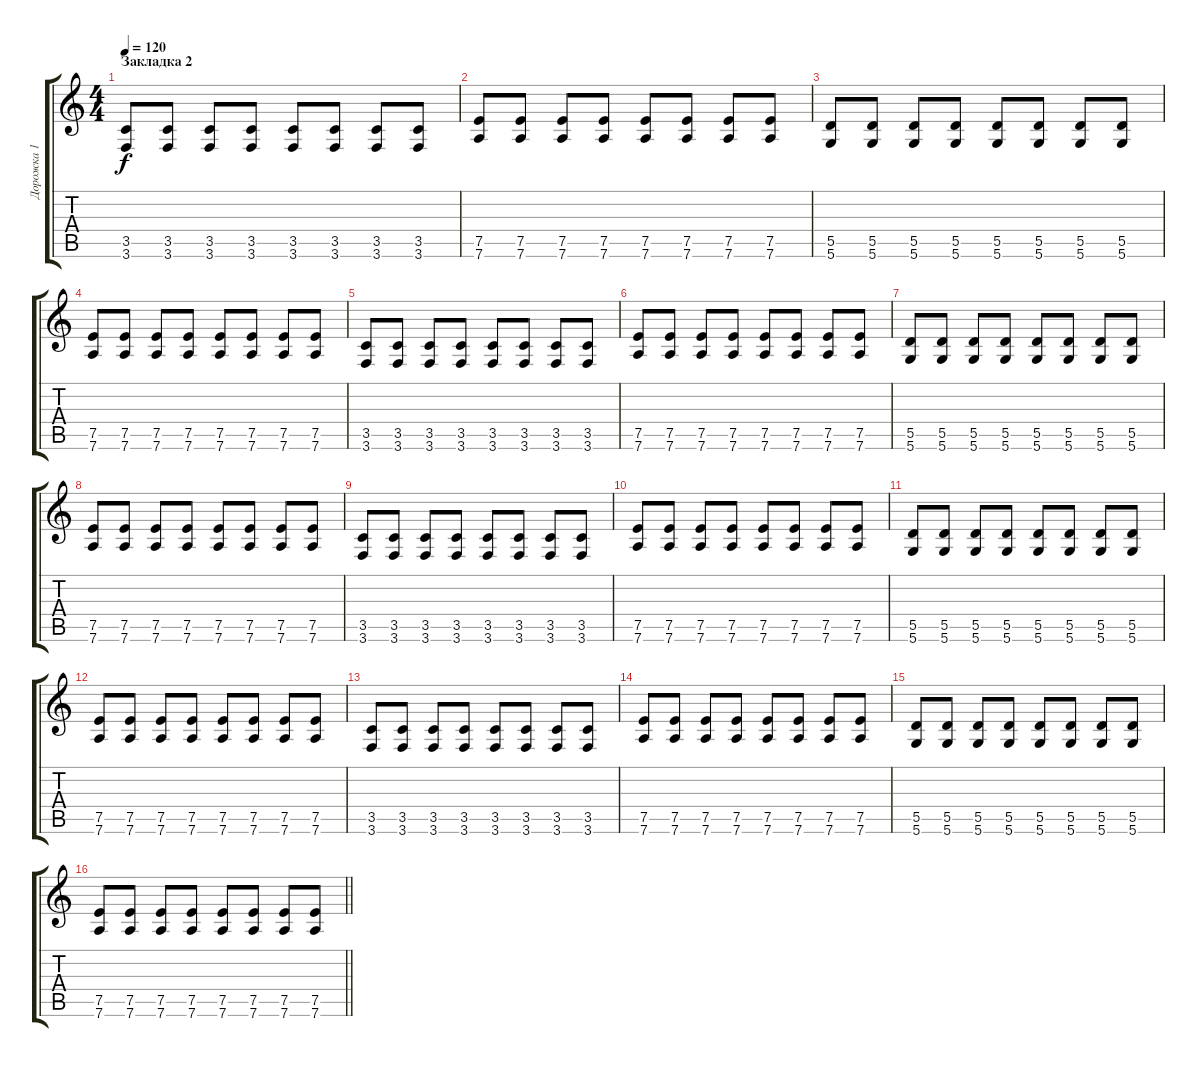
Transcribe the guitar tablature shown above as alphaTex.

\track ("Дорожка 1" "Дорожка 1") {instrument distortionguitar}
\staff {score tabs}
\tuning (E4 B3 G3 D3 A2 D2) {hide}
\ts (4 4)
\section ("" "Закладка 2")
\tempo 120
\clef g2
\ks c
(3.5 3.6).8{dy f} (3.5 3.6).8 (3.5 3.6).8 (3.5 3.6).8 (3.5 3.6).8 (3.5 3.6).8 (3.5 3.6).8 (3.5 3.6).8 |
(7.5 7.6).8 (7.5 7.6).8 (7.5 7.6).8 (7.5 7.6).8 (7.5 7.6).8 (7.5 7.6).8 (7.5 7.6).8 (7.5 7.6).8 |
(5.5 5.6).8 (5.5 5.6).8 (5.5 5.6).8 (5.5 5.6).8 (5.5 5.6).8 (5.5 5.6).8 (5.5 5.6).8 (5.5 5.6).8 |
(7.5 7.6).8 (7.5 7.6).8 (7.5 7.6).8 (7.5 7.6).8 (7.5 7.6).8 (7.5 7.6).8 (7.5 7.6).8 (7.5 7.6).8 |
(3.5 3.6).8 (3.5 3.6).8 (3.5 3.6).8 (3.5 3.6).8 (3.5 3.6).8 (3.5 3.6).8 (3.5 3.6).8 (3.5 3.6).8 |
(7.5 7.6).8 (7.5 7.6).8 (7.5 7.6).8 (7.5 7.6).8 (7.5 7.6).8 (7.5 7.6).8 (7.5 7.6).8 (7.5 7.6).8 |
(5.5 5.6).8 (5.5 5.6).8 (5.5 5.6).8 (5.5 5.6).8 (5.5 5.6).8 (5.5 5.6).8 (5.5 5.6).8 (5.5 5.6).8 |
(7.5 7.6).8 (7.5 7.6).8 (7.5 7.6).8 (7.5 7.6).8 (7.5 7.6).8 (7.5 7.6).8 (7.5 7.6).8 (7.5 7.6).8 |
(3.5 3.6).8 (3.5 3.6).8 (3.5 3.6).8 (3.5 3.6).8 (3.5 3.6).8 (3.5 3.6).8 (3.5 3.6).8 (3.5 3.6).8 |
(7.5 7.6).8 (7.5 7.6).8 (7.5 7.6).8 (7.5 7.6).8 (7.5 7.6).8 (7.5 7.6).8 (7.5 7.6).8 (7.5 7.6).8 |
(5.5 5.6).8 (5.5 5.6).8 (5.5 5.6).8 (5.5 5.6).8 (5.5 5.6).8 (5.5 5.6).8 (5.5 5.6).8 (5.5 5.6).8 |
(7.5 7.6).8 (7.5 7.6).8 (7.5 7.6).8 (7.5 7.6).8 (7.5 7.6).8 (7.5 7.6).8 (7.5 7.6).8 (7.5 7.6).8 |
(3.5 3.6).8 (3.5 3.6).8 (3.5 3.6).8 (3.5 3.6).8 (3.5 3.6).8 (3.5 3.6).8 (3.5 3.6).8 (3.5 3.6).8 |
(7.5 7.6).8 (7.5 7.6).8 (7.5 7.6).8 (7.5 7.6).8 (7.5 7.6).8 (7.5 7.6).8 (7.5 7.6).8 (7.5 7.6).8 |
(5.5 5.6).8 (5.5 5.6).8 (5.5 5.6).8 (5.5 5.6).8 (5.5 5.6).8 (5.5 5.6).8 (5.5 5.6).8 (5.5 5.6).8 |
\barLineRight lightlight
(7.5 7.6).8 (7.5 7.6).8 (7.5 7.6).8 (7.5 7.6).8 (7.5 7.6).8 (7.5 7.6).8 (7.5 7.6).8 (7.5 7.6).8
